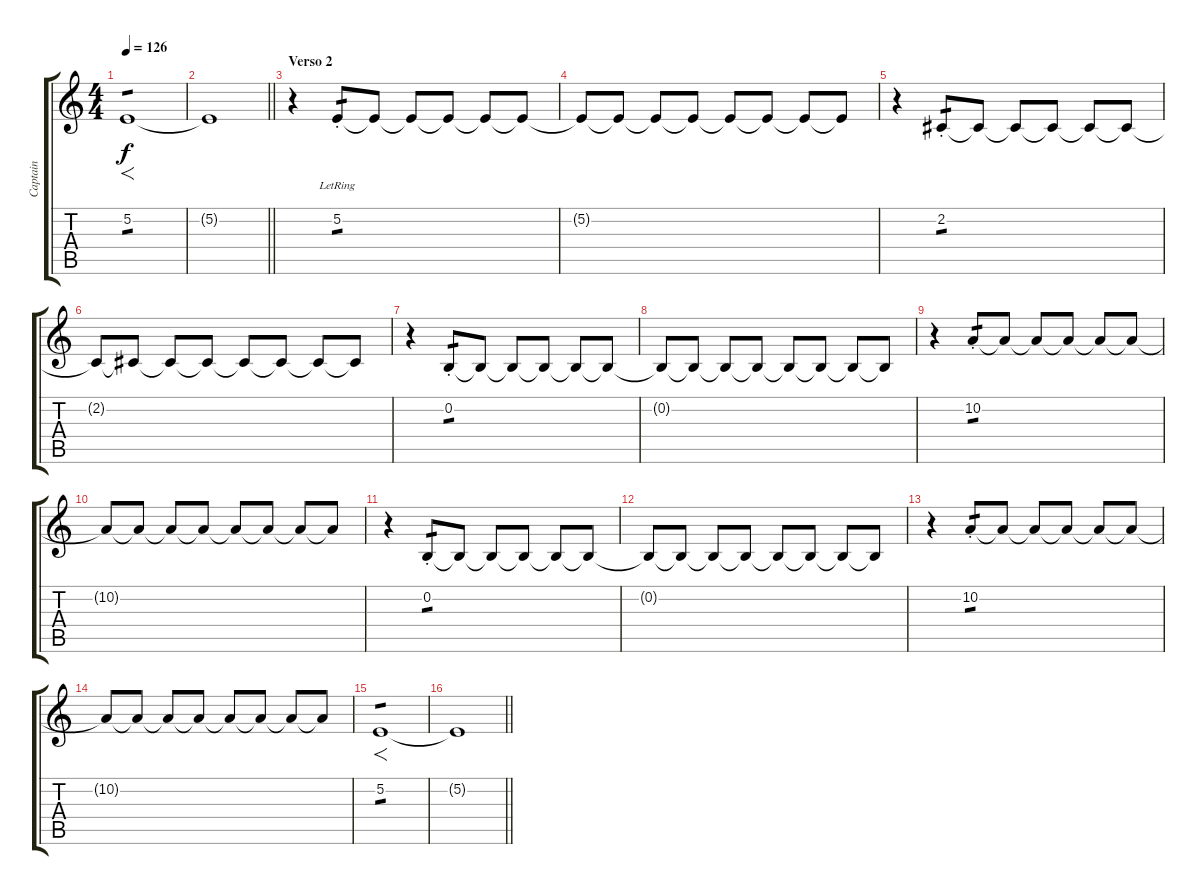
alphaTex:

\track ("Captain" "Captain") {instrument ocarina}
\staff {score tabs}
\tuning (E4 B3 G3 D3 A2 E2) {hide}
\ts (4 4)
\tempo 126
\clef g2
\ks c
5.2.1{f tp 1 dy f volume 16} |
\barLineRight lightlight
5.2{t}.1 |
\section ("" "Verso 2")
r.4{volume 3} 5.2{st lr}.8{tp 1 volume 12} 5.2{t}.8 5.2{t}.8 5.2{t}.8 5.2{t}.8 5.2{t}.8 |
5.2{t}.8{volume 3} 5.2{t}.8 5.2{t}.8 5.2{t}.8 5.2{t}.8 5.2{t}.8 5.2{t}.8 5.2{t}.8 |
r.4{volume 3} 2.2{st}.8{tp 1 volume 12} 2.2{t}.8 2.2{t}.8 2.2{t}.8 2.2{t}.8 2.2{t}.8 |
2.2{t}.8{volume 3} 2.2{t}.8 2.2{t}.8 2.2{t}.8 2.2{t}.8 2.2{t}.8 2.2{t}.8 2.2{t}.8 |
r.4{volume 3} 0.2{st}.8{tp 1 volume 12} 0.2{t}.8 0.2{t}.8 0.2{t}.8 0.2{t}.8 0.2{t}.8 |
0.2{t}.8{volume 3} 0.2{t}.8 0.2{t}.8 0.2{t}.8 0.2{t}.8 0.2{t}.8 0.2{t}.8 0.2{t}.8 |
r.4{volume 3} 10.2{st}.8{tp 1 volume 12} 10.2{t}.8 10.2{t}.8 10.2{t}.8 10.2{t}.8 10.2{t}.8 |
10.2{t}.8{volume 3} 10.2{t}.8 10.2{t}.8 10.2{t}.8 10.2{t}.8 10.2{t}.8 10.2{t}.8 10.2{t}.8 |
r.4{volume 3} 0.2{st}.8{tp 1 volume 12} 0.2{t}.8 0.2{t}.8 0.2{t}.8 0.2{t}.8 0.2{t}.8 |
0.2{t}.8{volume 3} 0.2{t}.8 0.2{t}.8 0.2{t}.8 0.2{t}.8 0.2{t}.8 0.2{t}.8 0.2{t}.8 |
r.4{volume 3} 10.2{st}.8{tp 1 volume 12} 10.2{t}.8 10.2{t}.8 10.2{t}.8 10.2{t}.8 10.2{t}.8 |
10.2{t}.8{volume 3} 10.2{t}.8 10.2{t}.8 10.2{t}.8 10.2{t}.8 10.2{t}.8 10.2{t}.8 10.2{t}.8 |
5.2.1{f tp 1 volume 16} |
\barLineRight lightlight
5.2{t}.1
